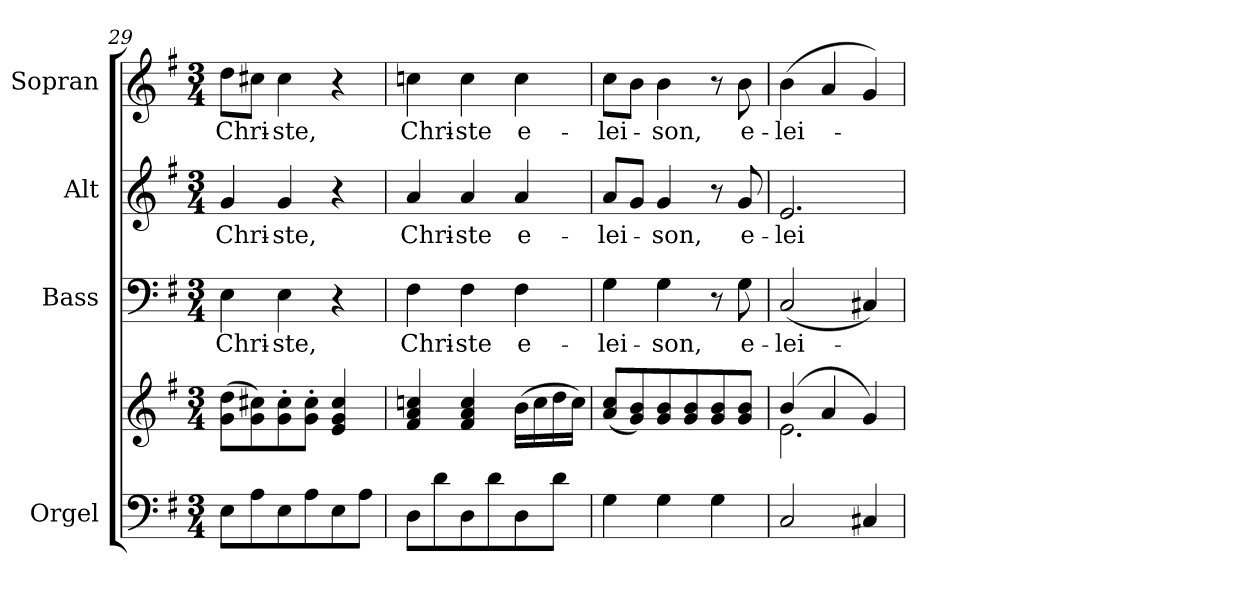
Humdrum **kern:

**kern	**kern	**kern	**text	**kern	**text	**kern	**text
*part4	*part4	*part3	*part3	*part2	*part2	*part1	*part1
*staff5	*staff4	*staff3	*staff3	*staff2	*staff2	*staff1	*staff1
*I"Orgel	*	*I"Bass	*	*I"Alt	*	*I"Sopran	*
*I'Org.	*	*I'B.	*	*I'A.	*	*I'S.	*
*clefF4	*clefG2	*clefF4	*	*clefG2	*	*clefG2	*
*k[f#]	*k[f#]	*k[f#]	*	*k[f#]	*	*k[f#]	*
*G:	*G:	*G:	*	*G:	*	*G:	*
*M3/4	*M3/4	*M3/4	*	*M3/4	*	*M3/4	*
=29	=29	=29	=29	=29	=29	=29	=29
!	!	!	!LO:LY:b	!	!LO:LY:b	!	!LO:LY:b
8E\L	(>8g\ 8dd\L	4E\	Chri-	4g/	Chri-	8dd\L	Chri-
8A\	8g\ 8cc#X\)	.	.	.	.	8cc#X\J	.
!	!	!	!LO:LY:b	!	!LO:LY:b	!	!LO:LY:b
8E\	8g\'> 8cc#\'>	4E\	-ste,	4g/	-ste,	4cc#\	-ste,
8A\	8g\'> 8cc#\'>J	.	.	.	.	.	.
8E\	4e/ 4g/ 4cc#/	4r	.	4r	.	4r	.
8A\J	.	.	.	.	.	.	.
=30	=30	=30	=30	=30	=30	=30	=30
!	!	!	!LO:LY:b	!	!LO:LY:b	!	!LO:LY:b
8D\L	4f#/ 4a/ 4ccn/	4F#\	Chri-	4a/	Chri-	4ccn\	Chri-
8d\	.	.	.	.	.	.	.
!	!	!	!LO:LY:b	!	!LO:LY:b	!	!LO:LY:b
8D\	4f#/ 4a/ 4cc/	4F#\	-ste	4a/	-ste	4cc\	-ste
8d\	.	.	.	.	.	.	.
!	!	!	!LO:LY:b	!	!LO:LY:b	!	!LO:LY:b
8D\	(>16b\LL	4F#\	e-	4a/	e-	4cc\	e-
.	16cc\	.	.	.	.	.	.
8d\J	16dd\	.	.	.	.	.	.
.	16cc\JJ)	.	.	.	.	.	.
=31	=31	=31	=31	=31	=31	=31	=31
!	!	!	!LO:LY:b	!	!LO:LY:b	!	!LO:LY:b
4G\	(<8a/ 8cc/L	4G\	-lei-	8a/L	-lei-	8cc\L	-lei-
.	8g/ 8b/)	.	.	8g/J	.	8b\J	.
!	!	!	!LO:LY:b	!	!LO:LY:b	!	!LO:LY:b
4G\	8g/ 8b/	4G\	-son,	4g/	-son,	4b\	-son,
.	8g/ 8b/	.	.	.	.	.	.
4G\	8g/ 8b/	8r	.	8r	.	8r	.
!	!	!	!LO:LY:b	!	!LO:LY:b	!	!LO:LY:b
.	8g/ 8b/J	8G\	e-	8g/	e-	8b\	e-
=32	=32	=32	=32	=32	=32	=32	=32
*	*^	*	*	*	*	*	*
!	!	!	!	!LO:LY:b	!	!LO:LY:b	!	!LO:LY:b
2C/	(4b/	2.e\	(<2C/	-lei-	2.e/	-lei-	(>4b\	-lei-
.	4a/	.	.	.	.	.	4a/	.
4C#X/	4g/)	.	4C#X/)	.	.	.	4g/)	.
*	*v	*v	*	*	*	*	*	*
=	=	=	=	=	=	=	=
*-	*-	*-	*-	*-	*-	*-	*-
